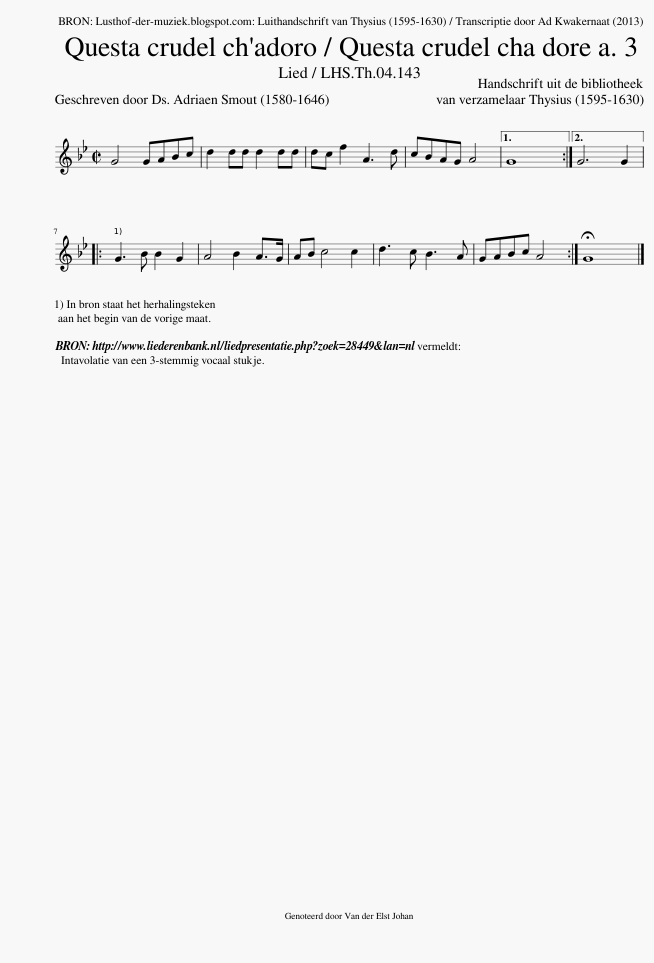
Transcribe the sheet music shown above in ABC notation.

X:1
L:1/8
Q:1/2=100
M:2/2
I:linebreak $
K:Bb
U:s=!stemless!
V:1 treble
V:1
 G4 GABc | d2 dd d2 dd | dc f2 A3 d | cBAG A4 |1 sG8 :|2 %5
 G6 G2 |:$ G3 B B2 G2 | A4 B2 A>G | AB c4 c2 | d3 c B3 A | %10
 GABc A4 :| !fermata!sG8 |] %12
